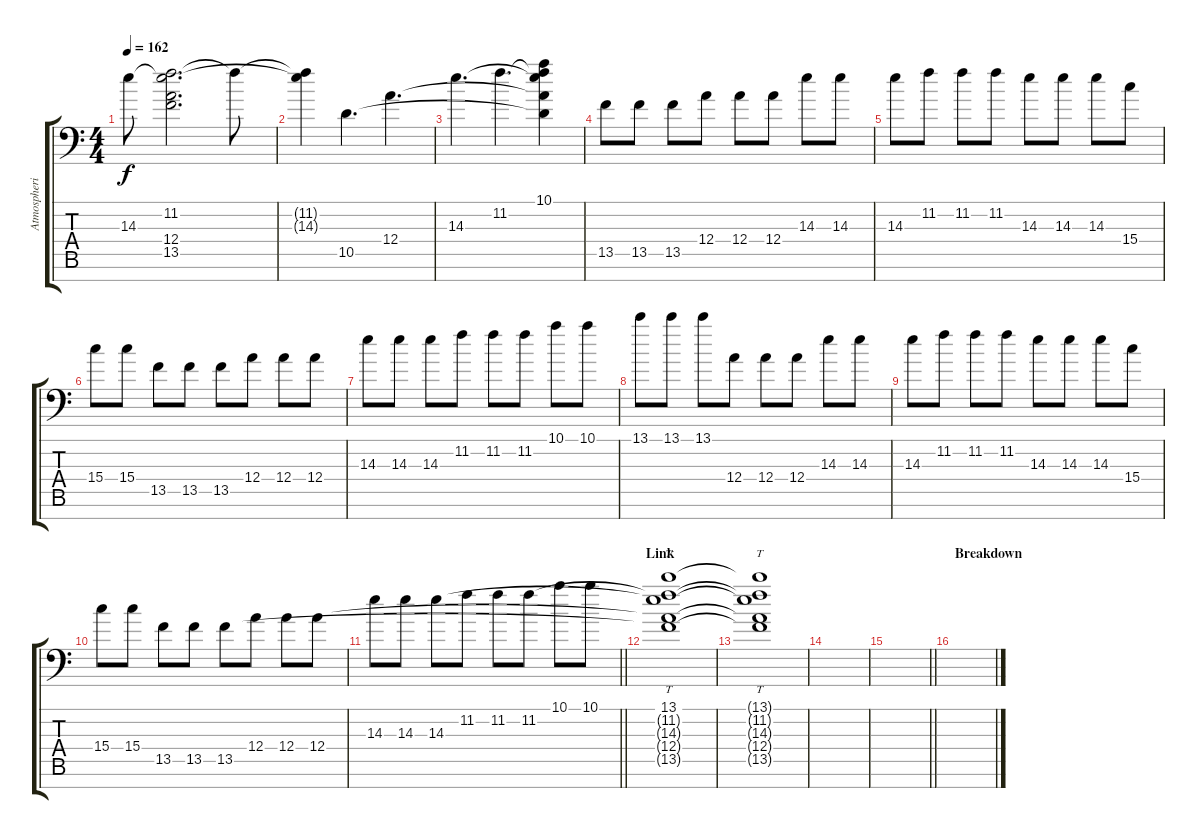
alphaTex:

\track ("Atmospherics 2" "Atmospheri") {instrument distortionguitar}
\staff {score tabs}
\tuning (B3 Gb3 D3 A2 E2 A1 E1) {hide}
\ts (4 4)
\tempo 162
\clef f4
\ks c
14.3{t}.8{dy f} (11.2 14.3{t} 12.4{t} 13.5{t}).2{d} 11.2{t}.8 |
(11.2{t} 14.3{t}).4 10.5.4{d} 12.4.4{d} |
14.3.4{d} 11.2.4{d} (10.1 11.2{t} 14.3{t} 12.4{t} 10.5{t}).4 |
13.5.8 13.5.8 13.5.8 12.4.8 12.4.8 12.4.8 14.3.8 14.3.8 |
14.3.8 11.2.8 11.2.8 11.2.8 14.3.8 14.3.8 14.3.8 15.4.8 |
15.4.8 15.4.8 13.5.8 13.5.8 13.5.8 12.4.8 12.4.8 12.4.8 |
14.3.8 14.3.8 14.3.8 11.2.8 11.2.8 11.2.8 10.1.8 10.1.8 |
13.1.8 13.1.8 13.1.8 12.4.8 12.4.8 12.4.8 14.3.8 14.3.8 |
14.3.8 11.2.8 11.2.8 11.2.8 14.3.8 14.3.8 14.3.8 15.4.8 |
15.4.8 15.4.8 13.5.8 13.5.8 13.5.8 12.4.8 12.4.8 12.4.8 |
\barLineRight lightlight
14.3.8 14.3.8 14.3.8 11.2.8 11.2.8 11.2.8 10.1.8 10.1.8 |
\section ("" "Link")
(13.1 11.2{t} 14.3{t} 12.4{t} 13.5{t}).1{tt volume 4} |
(13.1{t} 11.2{t} 14.3{t} 12.4{t} 13.5{t}).1{tt} |
|
\barLineRight lightlight
|
\section ("" "Breakdown")
